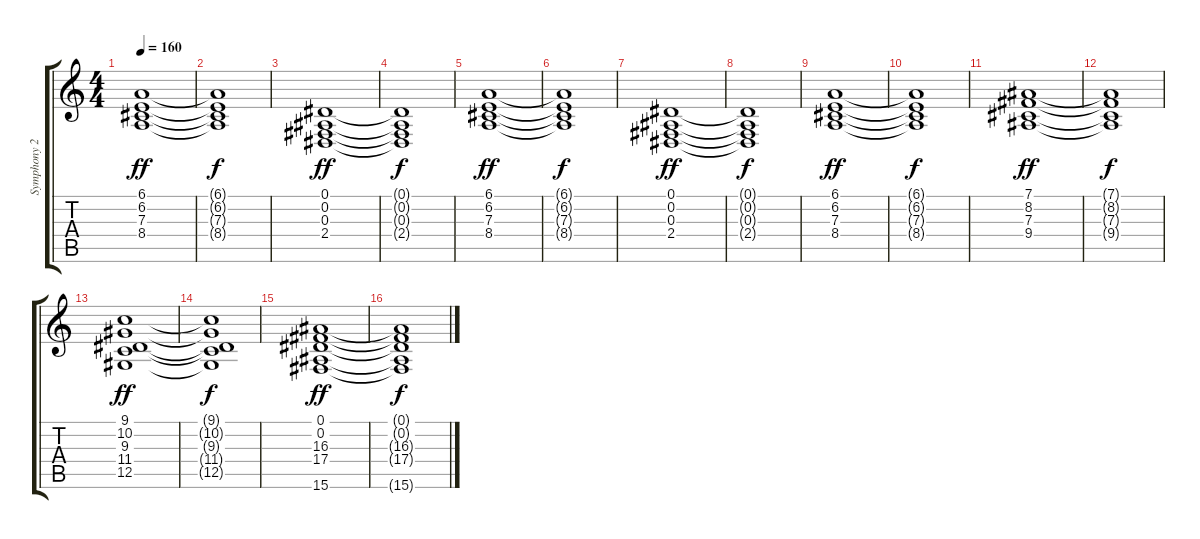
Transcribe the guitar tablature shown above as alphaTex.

\track ("Symphony 2" "Symphony 2") {instrument pad2warm}
\staff {score tabs}
\tuning (Eb4 Bb3 Gb3 Db3 Ab2 Eb2) {hide}
\ts (4 4)
\tempo 160
\clef g2
\ks c
(6.1 6.2 7.3 8.4).1{dy ff} |
(6.1{t} 6.2{t} 7.3{t} 8.4{t}).1{dy f} |
(0.1 0.2 0.3 2.4).1{dy ff} |
(0.1{t} 0.2{t} 0.3{t} 2.4{t}).1{dy f} |
(6.1 6.2 7.3 8.4).1{dy ff} |
(6.1{t} 6.2{t} 7.3{t} 8.4{t}).1{dy f} |
(0.1 0.2 0.3 2.4).1{dy ff} |
(0.1{t} 0.2{t} 0.3{t} 2.4{t}).1{dy f} |
(6.1 6.2 7.3 8.4).1{dy ff} |
(6.1{t} 6.2{t} 7.3{t} 8.4{t}).1{dy f} |
(7.1 8.2 7.3 9.4).1{dy ff} |
(7.1{t} 8.2{t} 7.3{t} 9.4{t}).1{dy f} |
(9.1 10.2 9.3 11.4 12.5).1{dy ff} |
(9.1{t} 10.2{t} 9.3{t} 11.4{t} 12.5{t}).1{dy f} |
(0.1 0.2 16.3 17.4 15.6).1{dy ff} |
(0.1{t} 0.2{t} 16.3{t} 17.4{t} 15.6{t}).1{dy f}
